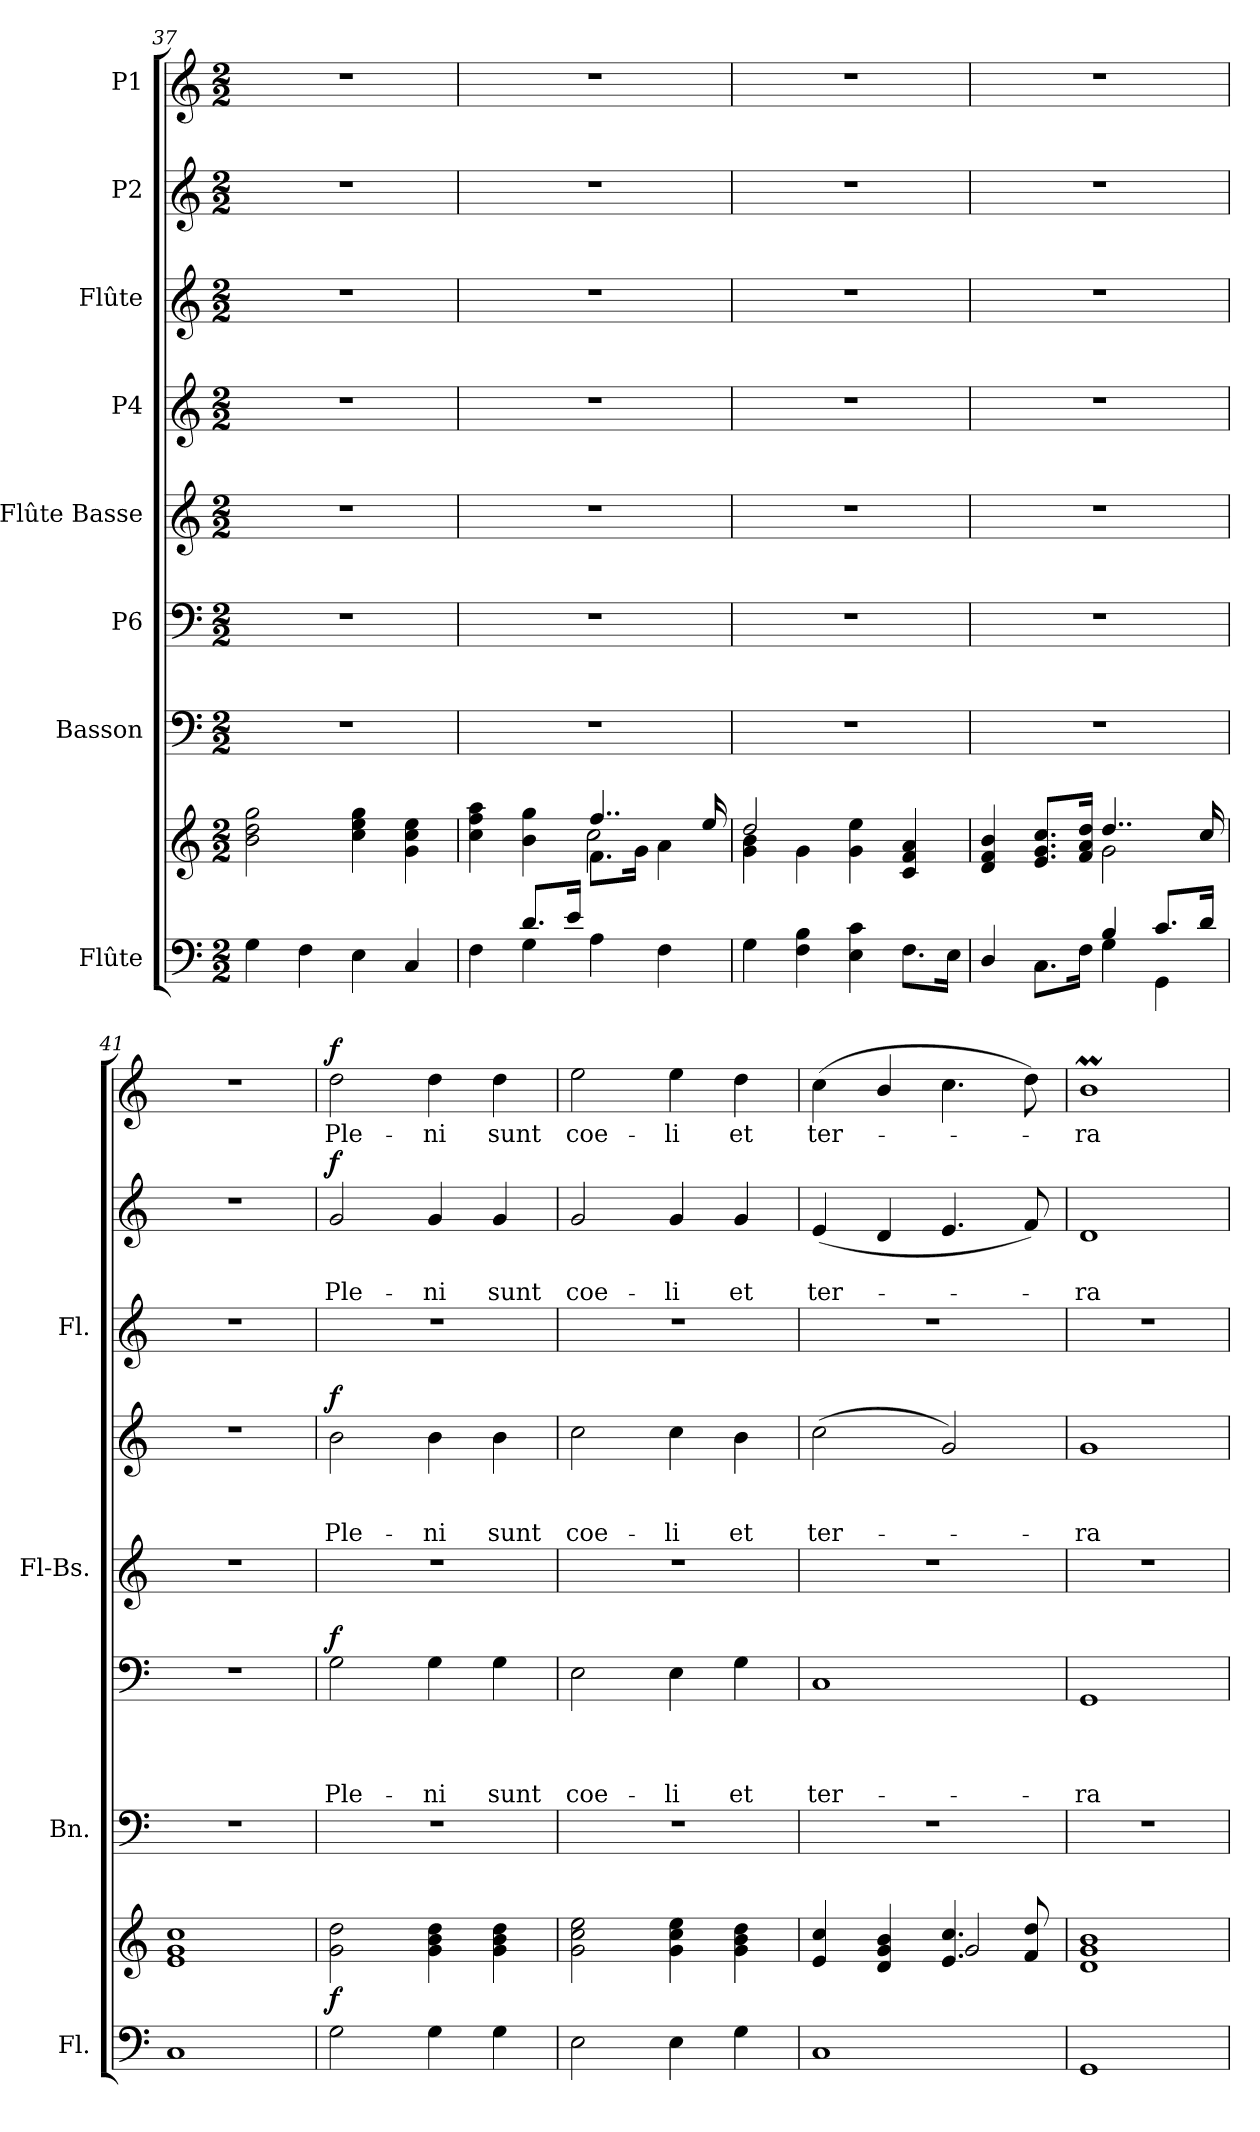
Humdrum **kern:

**kern	**kern	**dynam	**kern	**kern	**text	**text	**text	**text	**dynam	**kern	**kern	**text	**text	**text	**dynam	**kern	**kern	**text	**text	**dynam	**kern	**text	**dynam
*part8	*part8	*part8	*part7	*part6	*part6	*part6	*part6	*part6	*part6	*part5	*part4	*part4	*part4	*part4	*part4	*part3	*part2	*part2	*part2	*part2	*part1	*part1	*part1
*staff9	*staff8	*staff8/9	*staff7	*staff6	*staff6	*staff6	*staff6	*staff6	*staff6	*staff5	*staff4	*staff4	*staff4	*staff4	*staff4	*staff3	*staff2	*staff2	*staff2	*staff2	*staff1	*staff1	*staff1
*I"Flûte	*	*	*I"Basson	*I"P6	*	*	*	*	*	*I"Flûte Basse	*I"P4	*	*	*	*	*I"Flûte	*I"P2	*	*	*	*I"P1	*	*
*I'Fl.	*	*	*I'Bn.	*	*	*	*	*	*	*I'Fl-Bs.	*	*	*	*	*	*I'Fl.	*	*	*	*	*	*	*
!!LO:PB:g=z
*clefF4	*clefG2	*	*clefF4	*clefF4	*	*	*	*	*	*clefG2	*clefG2	*	*	*	*	*clefG2	*clefG2	*	*	*	*clefG2	*	*
*	*	*	*	*	*	*	*	*	*	*ITrd7c12	*ITrd7c12	*	*	*	*	*	*	*	*	*	*	*	*
*k[]	*k[]	*	*k[]	*k[]	*	*	*	*	*	*k[]	*k[]	*	*	*	*	*k[]	*k[]	*	*	*	*k[]	*	*
*C:	*C:	*	*C:	*C:	*	*	*	*	*	*C:	*C:	*	*	*	*	*C:	*C:	*	*	*	*C:	*	*
*M2/2	*M2/2	*	*M2/2	*M2/2	*	*	*	*	*	*M2/2	*M2/2	*	*	*	*	*M2/2	*M2/2	*	*	*	*M2/2	*	*
=37	=37	=37	=37	=37	=37	=37	=37	=37	=37	=37	=37	=37	=37	=37	=37	=37	=37	=37	=37	=37	=37	=37	=37
*^	*^	*	*	*	*	*	*	*	*	*	*	*	*	*	*	*	*	*	*	*	*	*	*
*	*	*	*^	*	*	*	*	*	*	*	*	*	*	*	*	*	*	*	*	*	*	*	*	*	*
4G\	1ryy	2b\ 2dd\ 2gg\	1ryy	1ryy	.	1r	1r	.	.	.	.	.	1r	1r	.	.	.	.	1r	1r	.	.	.	1r	.	.
4F\	.	.	.	.	.	.	.	.	.	.	.	.	.	.	.	.	.	.	.	.	.	.	.	.	.	.
4E\	.	4cc\ 4ee\ 4gg\	.	.	.	.	.	.	.	.	.	.	.	.	.	.	.	.	.	.	.	.	.	.	.	.
4C/	.	4g\ 4cc\ 4ee\	.	.	.	.	.	.	.	.	.	.	.	.	.	.	.	.	.	.	.	.	.	.	.	.
=38	=38	=38	=38	=38	=38	=38	=38	=38	=38	=38	=38	=38	=38	=38	=38	=38	=38	=38	=38	=38	=38	=38	=38	=38	=38	=38
4F\	4ryy	4cc\ 4ff\ 4aa\	2ryy	2ryy	.	1r	1r	.	.	.	.	.	1r	1r	.	.	.	.	1r	1r	.	.	.	1r	.	.
8.d/L	4G\	4b\ 4gg\	.	.	.	.	.	.	.	.	.	.	.	.	.	.	.	.	.	.	.	.	.	.	.	.
16e/Jk	.	.	.	.	.	.	.	.	.	.	.	.	.	.	.	.	.	.	.	.	.	.	.	.	.	.
4A\	2ryy	8.f\L	2cc\	4..ff/	.	.	.	.	.	.	.	.	.	.	.	.	.	.	.	.	.	.	.	.	.	.
.	.	16g\Jk	.	.	.	.	.	.	.	.	.	.	.	.	.	.	.	.	.	.	.	.	.	.	.	.
4F\	.	4a\	.	.	.	.	.	.	.	.	.	.	.	.	.	.	.	.	.	.	.	.	.	.	.	.
.	.	.	.	16ee/	.	.	.	.	.	.	.	.	.	.	.	.	.	.	.	.	.	.	.	.	.	.
=39	=39	=39	=39	=39	=39	=39	=39	=39	=39	=39	=39	=39	=39	=39	=39	=39	=39	=39	=39	=39	=39	=39	=39	=39	=39	=39
4G\	1ryy	2dd/	4g\ 4b\	1ryy	.	1r	1r	.	.	.	.	.	1r	1r	.	.	.	.	1r	1r	.	.	.	1r	.	.
4F\ 4B\	.	.	4g\	.	.	.	.	.	.	.	.	.	.	.	.	.	.	.	.	.	.	.	.	.	.	.
4E\ 4c\	.	4g\ 4ee\	2ryy	.	.	.	.	.	.	.	.	.	.	.	.	.	.	.	.	.	.	.	.	.	.	.
8.F\L	.	4c/ 4f/ 4a/	.	.	.	.	.	.	.	.	.	.	.	.	.	.	.	.	.	.	.	.	.	.	.	.
16E\Jk	.	.	.	.	.	.	.	.	.	.	.	.	.	.	.	.	.	.	.	.	.	.	.	.	.	.
=40	=40	=40	=40	=40	=40	=40	=40	=40	=40	=40	=40	=40	=40	=40	=40	=40	=40	=40	=40	=40	=40	=40	=40	=40	=40	=40
4D/	2ryy	4d/ 4f/ 4b/	2ryy	1ryy	.	1r	1r	.	.	.	.	.	1r	1r	.	.	.	.	1r	1r	.	.	.	1r	.	.
8.C\L	.	8.e/ 8.g/ 8.cc/L	.	.	.	.	.	.	.	.	.	.	.	.	.	.	.	.	.	.	.	.	.	.	.	.
16F\Jk	.	16f/ 16a/ 16dd/Jk	.	.	.	.	.	.	.	.	.	.	.	.	.	.	.	.	.	.	.	.	.	.	.	.
4B/	4G\	4..dd/	2g\	.	.	.	.	.	.	.	.	.	.	.	.	.	.	.	.	.	.	.	.	.	.	.
8.c/L	4GG\	.	.	.	.	.	.	.	.	.	.	.	.	.	.	.	.	.	.	.	.	.	.	.	.	.
16d/Jk	.	16cc/	.	.	.	.	.	.	.	.	.	.	.	.	.	.	.	.	.	.	.	.	.	.	.	.
=41	=41	=41	=41	=41	=41	=41	=41	=41	=41	=41	=41	=41	=41	=41	=41	=41	=41	=41	=41	=41	=41	=41	=41	=41	=41	=41
1C	1ryy	1e 1g 1cc	1ryy	1ryy	.	1r	1r	.	.	.	.	.	1r	1r	.	.	.	.	1r	1r	.	.	.	1r	.	.
=42	=42	=42	=42	=42	=42	=42	=42	=42	=42	=42	=42	=42	=42	=42	=42	=42	=42	=42	=42	=42	=42	=42	=42	=42	=42	=42
!	!	!	!	!	!LO:DY:b	!	!	!	!	!	!LO:LY:b	!LO:DY:a	!	!	!	!	!LO:LY:b	!LO:DY:a	!	!	!	!LO:LY:b	!LO:DY:a	!	!LO:LY:b	!LO:DY:a
2G\	1ryy	2g\ 2dd\	1ryy	1ryy	f	1r	2G\	.	.	.	Ple-	f	1r	2B\	.	.	Ple-	f	1r	2g/	.	Ple-	f	2dd\	Ple-	f
!	!	!	!	!	!	!	!	!	!	!	!LO:LY:b	!	!	!	!	!	!LO:LY:b	!	!	!	!	!LO:LY:b	!	!	!LO:LY:b	!
4G\	.	4g\ 4b\ 4dd\	.	.	.	.	4G\	.	.	.	-ni	.	.	4B\	.	.	-ni	.	.	4g/	.	-ni	.	4dd\	-ni	.
!	!	!	!	!	!	!	!	!	!	!	!LO:LY:b	!	!	!	!	!	!LO:LY:b	!	!	!	!	!LO:LY:b	!	!	!LO:LY:b	!
4G\	.	4g\ 4b\ 4dd\	.	.	.	.	4G\	.	.	.	sunt	.	.	4B\	.	.	sunt	.	.	4g/	.	sunt	.	4dd\	sunt	.
=43	=43	=43	=43	=43	=43	=43	=43	=43	=43	=43	=43	=43	=43	=43	=43	=43	=43	=43	=43	=43	=43	=43	=43	=43	=43	=43
!	!	!	!	!	!	!	!	!	!	!	!LO:LY:b	!	!	!	!	!	!LO:LY:b	!	!	!	!	!LO:LY:b	!	!	!LO:LY:b	!
2E\	1ryy	2g\ 2cc\ 2ee\	1ryy	1ryy	.	1r	2E\	.	.	.	coe-	.	1r	2c\	.	.	coe-	.	1r	2g/	.	coe-	.	2ee\	coe-	.
!	!	!	!	!	!	!	!	!	!	!	!LO:LY:b	!	!	!	!	!	!LO:LY:b	!	!	!	!	!LO:LY:b	!	!	!LO:LY:b	!
4E\	.	4g\ 4cc\ 4ee\	.	.	.	.	4E\	.	.	.	-li	.	.	4c\	.	.	-li	.	.	4g/	.	-li	.	4ee\	-li	.
!	!	!	!	!	!	!	!	!	!	!	!LO:LY:b	!	!	!	!	!	!LO:LY:b	!	!	!	!	!LO:LY:b	!	!	!LO:LY:b	!
4G\	.	4g\ 4b\ 4dd\	.	.	.	.	4G\	.	.	.	et	.	.	4B\	.	.	et	.	.	4g/	.	et	.	4dd\	et	.
=44	=44	=44	=44	=44	=44	=44	=44	=44	=44	=44	=44	=44	=44	=44	=44	=44	=44	=44	=44	=44	=44	=44	=44	=44	=44	=44
!	!	!	!	!	!	!	!	!	!	!	!LO:LY:b	!	!	!	!	!	!LO:LY:b	!	!	!	!	!LO:LY:b	!	!	!LO:LY:b	!
1C	1ryy	4e/ 4cc/	2ryy	1ryy	.	1r	1C	.	.	.	ter-	.	1r	(>2c\	.	.	ter-	.	1r	(<4e/	.	ter-	.	(>4cc\	ter-	.
.	.	4d/ 4g/ 4b/	.	.	.	.	.	.	.	.	.	.	.	.	.	.	.	.	.	4d/	.	.	.	4b/	.	.
.	.	4.e/ 4.cc/	2g/	.	.	.	.	.	.	.	.	.	.	2G/)	.	.	.	.	.	4.e/	.	.	.	4.cc\	.	.
.	.	8f/ 8dd/	.	.	.	.	.	.	.	.	.	.	.	.	.	.	.	.	.	8f/)	.	.	.	8dd\)	.	.
=45	=45	=45	=45	=45	=45	=45	=45	=45	=45	=45	=45	=45	=45	=45	=45	=45	=45	=45	=45	=45	=45	=45	=45	=45	=45	=45
!	!	!	!	!	!	!	!	!	!	!	!LO:LY:b	!	!	!	!	!	!LO:LY:b	!	!	!	!	!LO:LY:b	!	!	!LO:LY:b	!
1GG	1ryy	1d 1g 1b	1ryy	1ryy	.	1r	1GG	.	.	.	-ra	.	1r	1G	.	.	-ra	.	1r	1d	.	-ra	.	1bm	-ra	.
*v	*v	*	*	*	*	*	*	*	*	*	*	*	*	*	*	*	*	*	*	*	*	*	*	*	*	*
*	*v	*v	*v	*	*	*	*	*	*	*	*	*	*	*	*	*	*	*	*	*	*	*	*	*	*
=	=	=	=	=	=	=	=	=	=	=	=	=	=	=	=	=	=	=	=	=	=	=	=
*-	*-	*-	*-	*-	*-	*-	*-	*-	*-	*-	*-	*-	*-	*-	*-	*-	*-	*-	*-	*-	*-	*-	*-
